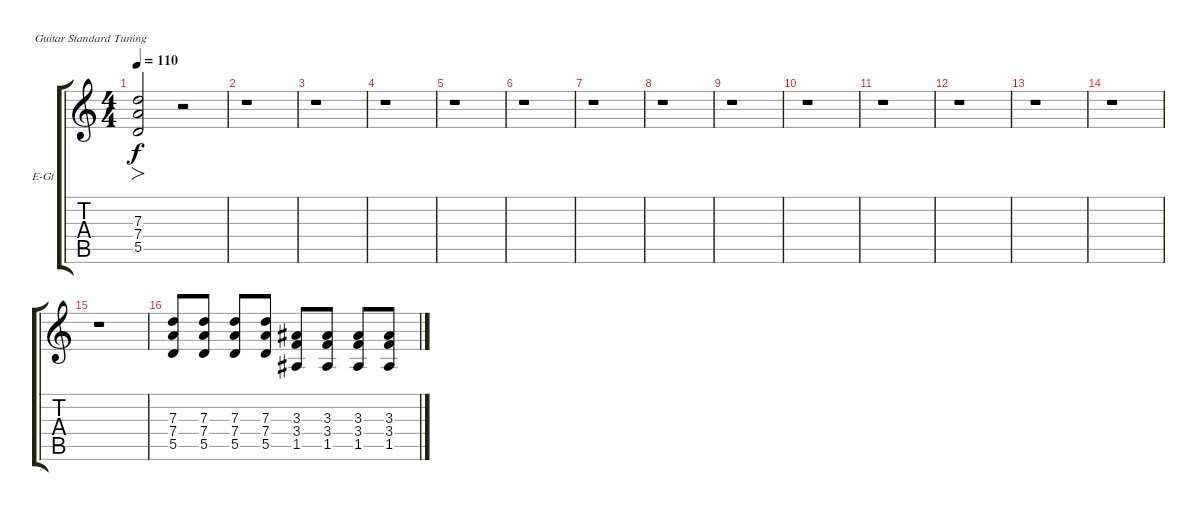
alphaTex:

\defaultSystemsLayout 4
\bracketExtendMode groupsimilarinstruments
\firstSystemTrackNameOrientation horizontal
\otherSystemsTrackNameOrientation horizontal
\track ("Electric Guitar" "E-Gt") {instrument overdrivenguitar}
\staff {score tabs}
\tuning (E4 B3 G3 D3 A2 E2)
\ts (4 4)
\tempo 110
\clef g2
\ks c
(5.5{t} 7.4{t} 7.3{t}).2{fo dy f} r.2 |
r.1 |
r.1 |
r.1 |
r.1 |
r.1 |
r.1 |
r.1 |
r.1 |
r.1 |
r.1 |
r.1 |
r.1 |
r.1 |
r.1 |
(5.5 7.4 7.3).8 (5.5 7.4 7.3).8 (5.5 7.4 7.3).8 (5.5 7.4 7.3).8 (1.5 3.4 3.3).8 (1.5 3.4 3.3).8 (1.5 3.4 3.3).8 (1.5 3.4 3.3).8
